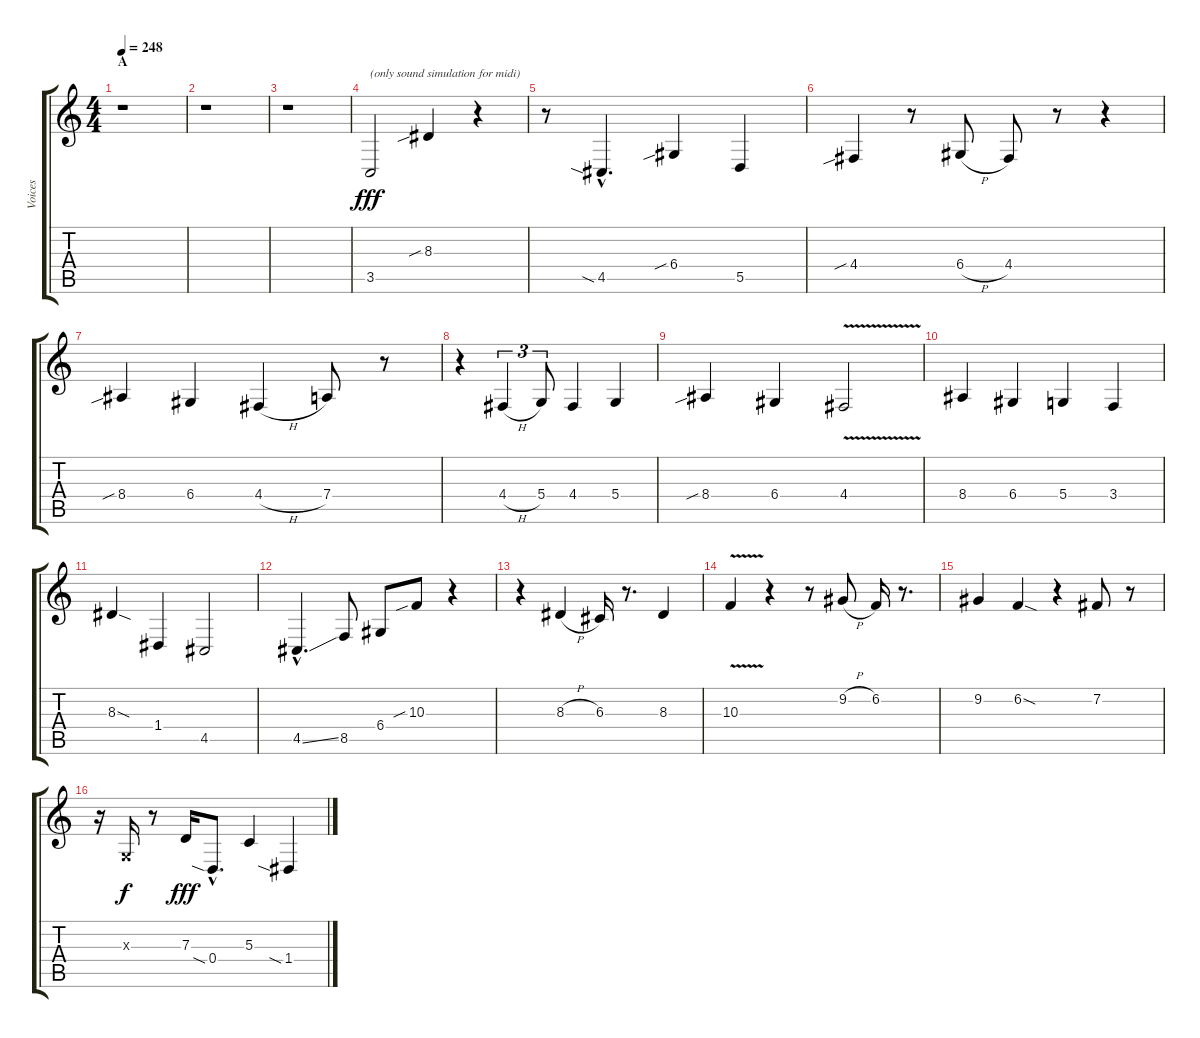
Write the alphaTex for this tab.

\track ("Voices" "Voices") {instrument synthvoice}
\staff {score tabs}
\tuning (E4 B3 G3 D3 A2 E2) {hide}
\ts (4 4)
\section ("" "A")
\tempo 248
\clef g2
\ks c
r.1{dy fff instrument synthvoice} |
r.1 |
r.1 |
3.5.2{txt "(only sound simulation for midi)"} 8.3{sib}.4 r.4 |
r.8 4.5{sia hac}.4{d} 6.4{sib}.4 5.5.4 |
4.4{sib}.4 r.8 6.4{h}.8 4.4.8 r.8 r.4 |
8.4{sib}.4 6.4.4 4.4{h}.4 7.4.8 r.8 |
r.4 4.4{h}.4{tu (3 2)} 5.4.8{tu (3 2)} 4.4.4 5.4.4 |
8.4{sib}.4 6.4.4 4.4{v}.2 |
8.4.4 6.4.4 5.4.4 3.4.4 |
8.3{sod}.4 1.4.4 4.5.2 |
4.5{ss hac}.4{d} 8.5.8 6.4.8 10.3{sib}.8 r.4 |
r.4 8.3{h}.4 6.3.16 r.8{d} 8.3.4 |
10.3{v}.4 r.4 r.8 9.2{h}.8 6.2.16 r.8{d} |
9.2.4 6.2{sod}.4 r.4 7.2.8 r.8 |
r.16 0.3{x}.16{dy f} r.8 7.3.16{dy fff} 0.4{sia hac}.8{d} 5.3.4 1.4{sia}.4
